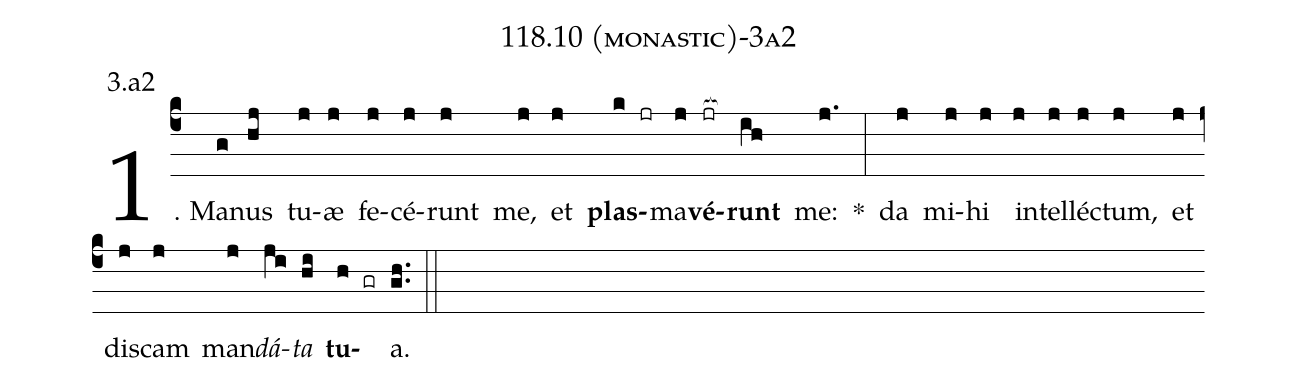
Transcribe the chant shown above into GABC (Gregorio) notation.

name: 118.10 (monastic)-3a2;
annotation: 3.a2;
%%
(c4)1. Ma(g)nus(hj) tu(j)æ(j) fe(j)cé(j)runt(j) me,(j) et(j) <b>plas</b>(k jr)ma(j)<b>vé</b>(jr[ocb:1{])<b>runt</b>(ih[ocb:0}]) me:(j.) *(:) da(j) mi(j)hi(j) in(j)tel(j)léc(j)tum,(j) et(j) dis(j)cam(j) man(j)<i>dá</i>(ji)<i>ta</i>(hi) <b>tu</b>(h gr)a.(gh..) (::)
